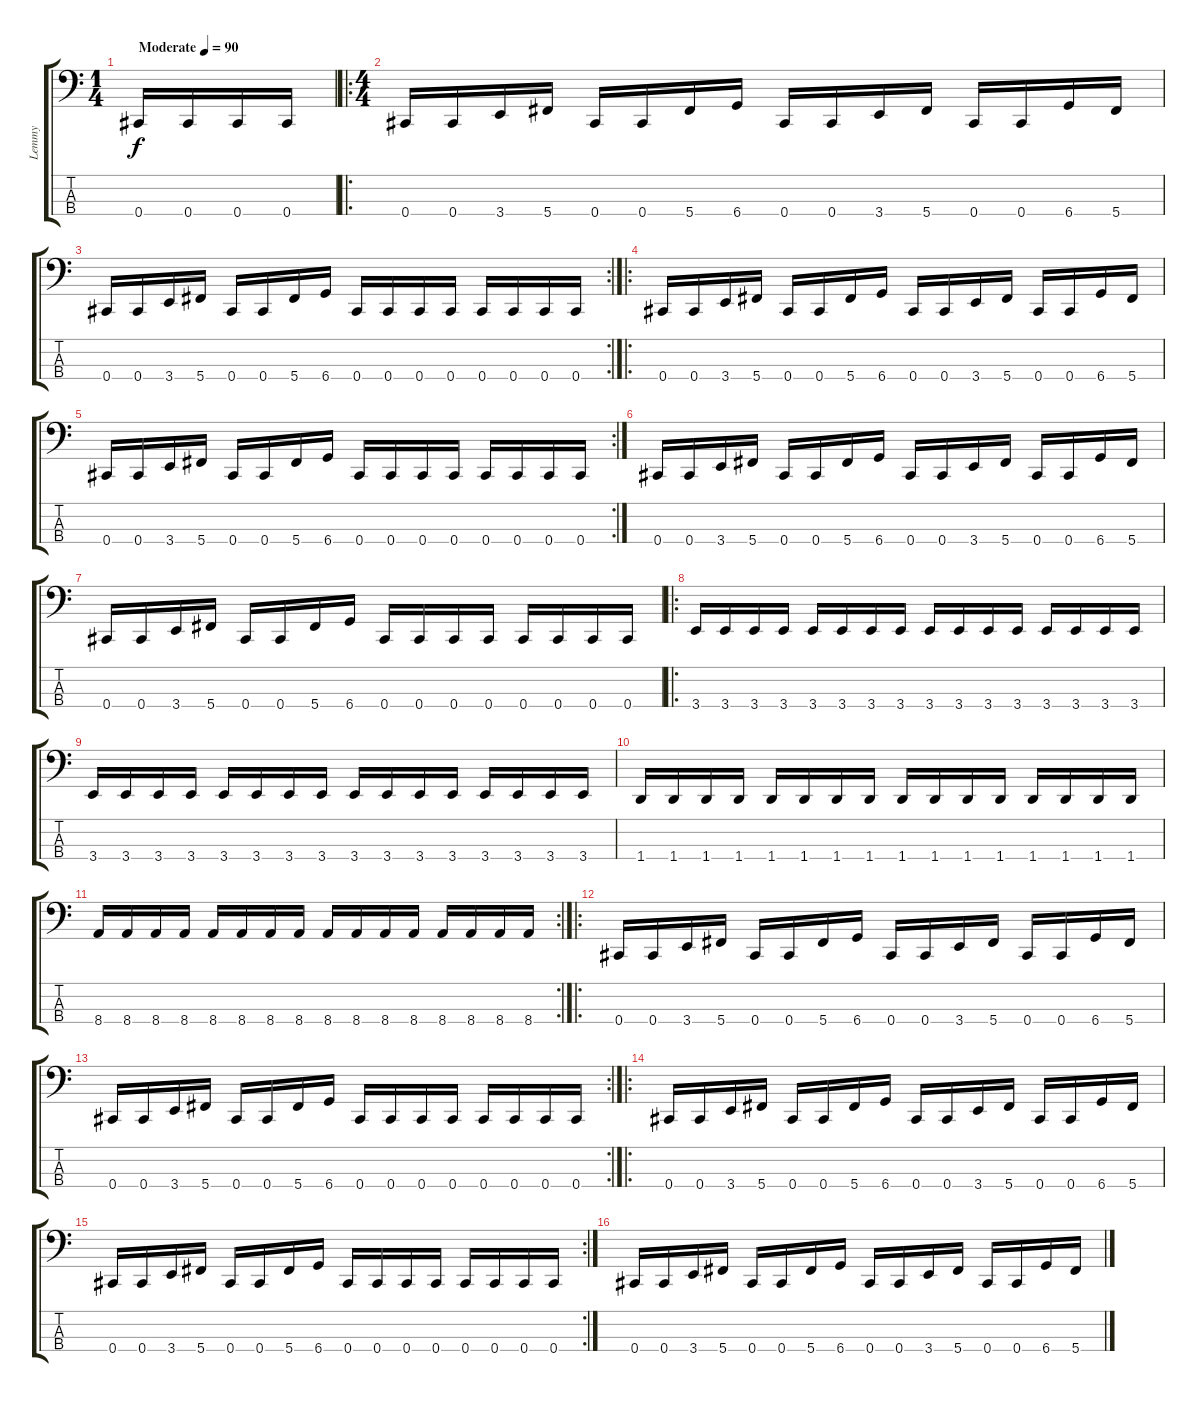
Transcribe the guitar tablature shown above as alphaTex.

\track ("Lemmy" "Lemmy") {instrument overdrivenguitar}
\staff {score tabs}
\tuning (Gb2 Db2 Ab1 Db1) {hide}
\ts (1 4)
\tempo (90 "Moderate")
\clef f4
\ks c
0.4.16{dy f instrument overdrivenguitar} 0.4.16 0.4.16 0.4.16 |
\ro
\ts (4 4)
0.4.16 0.4.16 3.4.16 5.4.16 0.4.16 0.4.16 5.4.16 6.4.16 0.4.16 0.4.16 3.4.16 5.4.16 0.4.16 0.4.16 6.4.16 5.4.16 |
\rc 2
0.4.16 0.4.16 3.4.16 5.4.16 0.4.16 0.4.16 5.4.16 6.4.16 0.4.16 0.4.16 0.4.16 0.4.16 0.4.16 0.4.16 0.4.16 0.4.16 |
\ro
0.4.16 0.4.16 3.4.16 5.4.16 0.4.16 0.4.16 5.4.16 6.4.16 0.4.16 0.4.16 3.4.16 5.4.16 0.4.16 0.4.16 6.4.16 5.4.16 |
\rc 2
0.4.16 0.4.16 3.4.16 5.4.16 0.4.16 0.4.16 5.4.16 6.4.16 0.4.16 0.4.16 0.4.16 0.4.16 0.4.16 0.4.16 0.4.16 0.4.16 |
0.4.16 0.4.16 3.4.16 5.4.16 0.4.16 0.4.16 5.4.16 6.4.16 0.4.16 0.4.16 3.4.16 5.4.16 0.4.16 0.4.16 6.4.16 5.4.16 |
0.4.16 0.4.16 3.4.16 5.4.16 0.4.16 0.4.16 5.4.16 6.4.16 0.4.16 0.4.16 0.4.16 0.4.16 0.4.16 0.4.16 0.4.16 0.4.16 |
\ro
3.4.16 3.4.16 3.4.16 3.4.16 3.4.16 3.4.16 3.4.16 3.4.16 3.4.16 3.4.16 3.4.16 3.4.16 3.4.16 3.4.16 3.4.16 3.4.16 |
3.4.16 3.4.16 3.4.16 3.4.16 3.4.16 3.4.16 3.4.16 3.4.16 3.4.16 3.4.16 3.4.16 3.4.16 3.4.16 3.4.16 3.4.16 3.4.16 |
1.4.16 1.4.16 1.4.16 1.4.16 1.4.16 1.4.16 1.4.16 1.4.16 1.4.16 1.4.16 1.4.16 1.4.16 1.4.16 1.4.16 1.4.16 1.4.16 |
\rc 2
8.4.16 8.4.16 8.4.16 8.4.16 8.4.16 8.4.16 8.4.16 8.4.16 8.4.16 8.4.16 8.4.16 8.4.16 8.4.16 8.4.16 8.4.16 8.4.16 |
\ro
0.4.16 0.4.16 3.4.16 5.4.16 0.4.16 0.4.16 5.4.16 6.4.16 0.4.16 0.4.16 3.4.16 5.4.16 0.4.16 0.4.16 6.4.16 5.4.16 |
\rc 2
0.4.16 0.4.16 3.4.16 5.4.16 0.4.16 0.4.16 5.4.16 6.4.16 0.4.16 0.4.16 0.4.16 0.4.16 0.4.16 0.4.16 0.4.16 0.4.16 |
\ro
0.4.16 0.4.16 3.4.16 5.4.16 0.4.16 0.4.16 5.4.16 6.4.16 0.4.16 0.4.16 3.4.16 5.4.16 0.4.16 0.4.16 6.4.16 5.4.16 |
\rc 2
0.4.16 0.4.16 3.4.16 5.4.16 0.4.16 0.4.16 5.4.16 6.4.16 0.4.16 0.4.16 0.4.16 0.4.16 0.4.16 0.4.16 0.4.16 0.4.16 |
0.4.16 0.4.16 3.4.16 5.4.16 0.4.16 0.4.16 5.4.16 6.4.16 0.4.16 0.4.16 3.4.16 5.4.16 0.4.16 0.4.16 6.4.16 5.4.16
